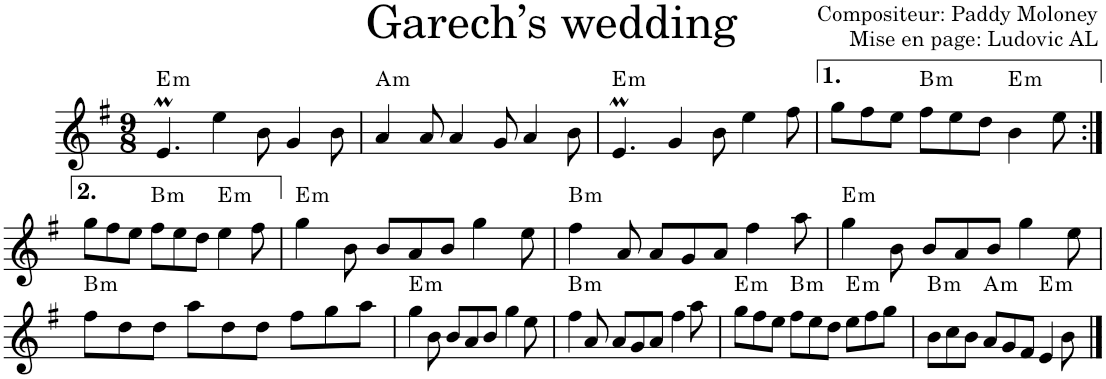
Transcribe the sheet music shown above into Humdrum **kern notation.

**kern	**harte
*part1	*part1
*staff1	*
*I"Voice	*
*I'V	*
*clefG2	*
*k[f#]	*
*M9/8	*
=1	=1
!	!LO:H:kt=m
4.eM/	E:min
4ee\	.
8b\	.
4g/	.
8b\	.
=2	=2
!	!LO:H:kt=m
4a/	A:min
8a/	.
4a/	.
8g/	.
4a/	.
8b\	.
=3	=3
!	!LO:H:kt=m
4.eM/	E:min
4g/	.
8b\	.
4ee\	.
8ff#\	.
=4	=4
8gg\L	.
8ff#\	.
8ee\J	.
!	!LO:H:kt=m
8ff#\L	B:min
8ee\	.
8dd\J	.
!	!LO:H:kt=m
4b\	E:min
8ee\	.
!!LO:LB:g=z
=5:|!	=5:|!
8gg\L	.
8ff#\	.
8ee\J	.
!	!LO:H:kt=m
8ff#\L	B:min
8ee\	.
8dd\J	.
!	!LO:H:kt=m
4ee\	E:min
8ff#\	.
=6	=6
!	!LO:H:kt=m
4gg\	E:min
8b\	.
8b/L	.
8a/	.
8b/J	.
4gg\	.
8ee\	.
=7	=7
!	!LO:H:kt=m
4ff#\	B:min
8a/	.
8a/L	.
8g/	.
8a/J	.
4ff#\	.
8aa\	.
=8	=8
!	!LO:H:kt=m
4gg\	E:min
8b\	.
8b/L	.
8a/	.
8b/J	.
4gg\	.
8ee\	.
!!LO:LB:g=z
=9	=9
!	!LO:H:kt=m
8ff#\L	B:min
8dd\	.
8dd\J	.
8aa\L	.
8dd\	.
8dd\J	.
8ff#\L	.
8gg\	.
8aa\J	.
=10	=10
!	!LO:H:kt=m
4gg\	E:min
8b\	.
8b/L	.
8a/	.
8b/J	.
4gg\	.
8ee\	.
=11	=11
!	!LO:H:kt=m
4ff#\	B:min
8a/	.
8a/L	.
8g/	.
8a/J	.
4ff#\	.
8aa\	.
=12	=12
!	!LO:H:kt=m
8gg\L	E:min
8ff#\	.
8ee\J	.
!	!LO:H:kt=m
8ff#\L	B:min
8ee\	.
8dd\J	.
!	!LO:H:kt=m
8ee\L	E:min
8ff#\	.
8gg\J	.
=13	=13
!	!LO:H:kt=m
8b\L	B:min
8cc\	.
8b\J	.
!	!LO:H:kt=m
8a/L	A:min
8g/	.
8f#/J	.
!	!LO:H:kt=m
4e/	E:min
8b\	.
==	==
*-	*-
